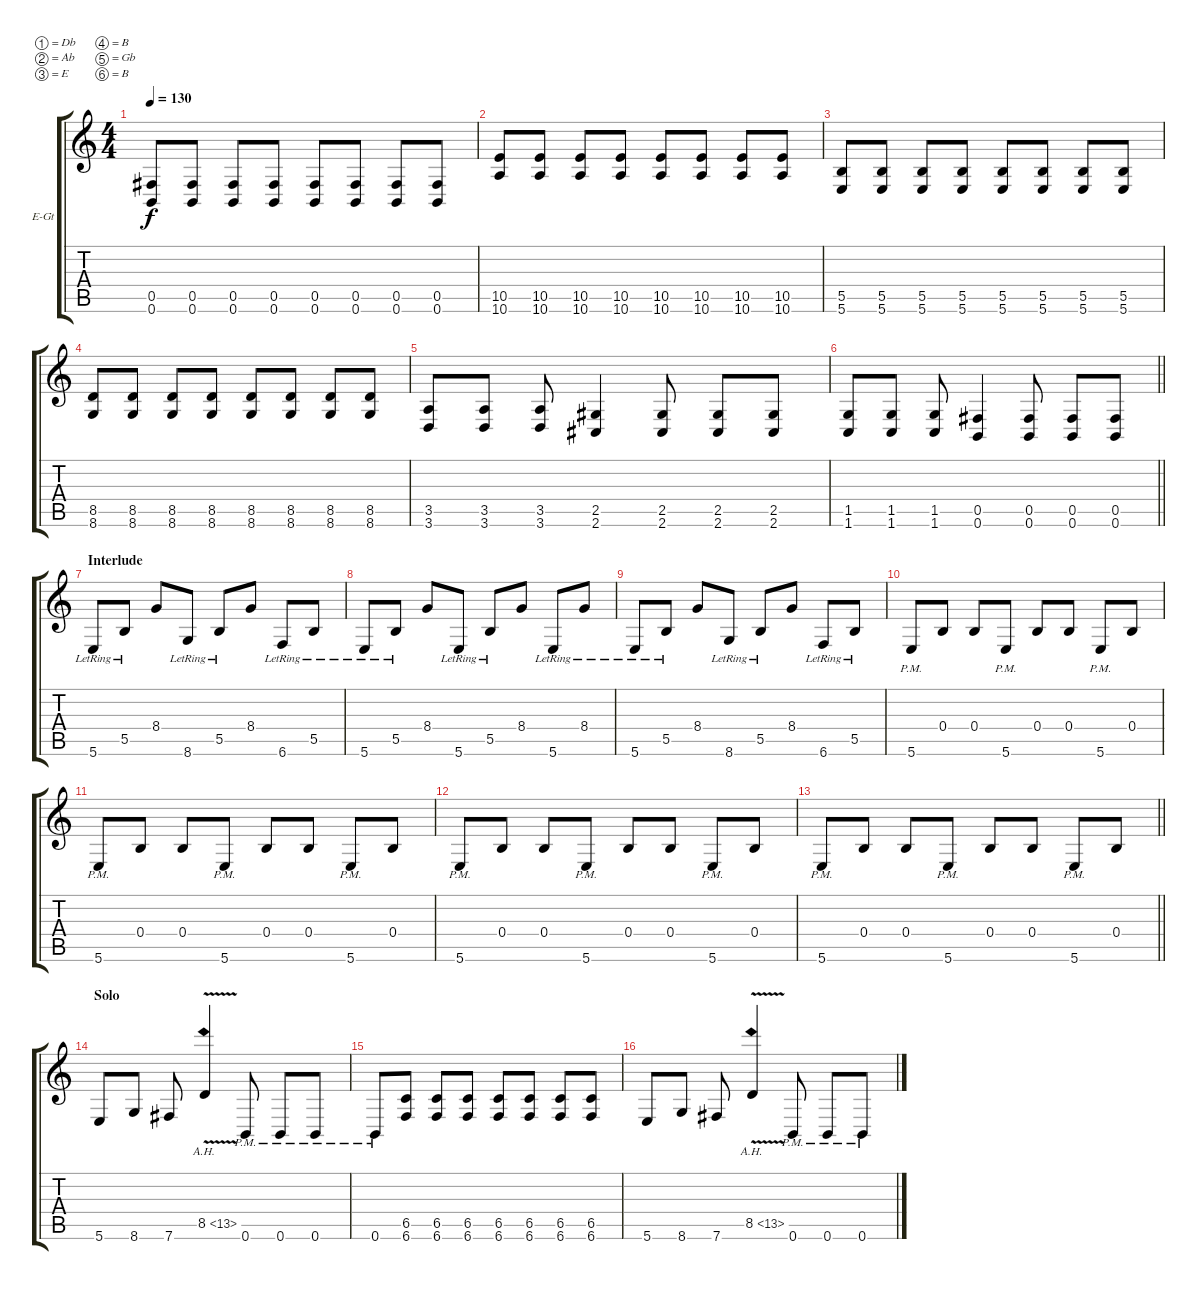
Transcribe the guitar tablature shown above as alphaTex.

\bracketExtendMode groupsimilarinstruments
\firstSystemTrackNameOrientation horizontal
\otherSystemsTrackNameOrientation horizontal
\track ("James Root" "E-Gt") {instrument overdrivenguitar}
\staff {score tabs}
\tuning (Db4 Ab3 E3 B2 Gb2 B1)
\ts (4 4)
\tempo 130
\clef g2
\ks c
(0.5 0.6).8{dy f} (0.5 0.6).8 (0.5 0.6).8 (0.5 0.6).8 (0.5 0.6).8 (0.5 0.6).8 (0.5 0.6).8 (0.5 0.6).8 |
(10.5 10.6).8 (10.5 10.6).8 (10.5 10.6).8 (10.5 10.6).8 (10.5 10.6).8 (10.5 10.6).8 (10.5 10.6).8 (10.5 10.6).8 |
(5.5 5.6).8 (5.5 5.6).8 (5.5 5.6).8 (5.5 5.6).8 (5.5 5.6).8 (5.5 5.6).8 (5.5 5.6).8 (5.5 5.6).8 |
(8.5 8.6).8 (8.5 8.6).8 (8.5 8.6).8 (8.5 8.6).8 (8.5 8.6).8 (8.5 8.6).8 (8.5 8.6).8 (8.5 8.6).8 |
(3.5 3.6).8 (3.5 3.6).8 (3.5 3.6).8 (2.5 2.6).4 (2.5 2.6).8 (2.5 2.6).8 (2.5 2.6).8 |
\barLineRight lightlight
(1.5 1.6).8 (1.5 1.6).8 (1.5 1.6).8 (0.5 0.6).4 (0.5 0.6).8 (0.5 0.6).8 (0.5 0.6).8 |
\section ("" "Interlude")
5.6{lr}.8 5.5{lr}.8 8.4.8 8.6{lr}.8 5.5{lr}.8 8.4.8 6.6{lr}.8 5.5{lr}.8 |
5.6{lr}.8 5.5{lr}.8 8.4.8 5.6{lr}.8 5.5{lr}.8 8.4.8 5.6{lr}.8 8.4{lr}.8 |
5.6{lr}.8 5.5{lr}.8 8.4.8 8.6{lr}.8 5.5{lr}.8 8.4.8 6.6{lr}.8 5.5{lr}.8 |
5.6{pm}.8 0.4.8 0.4.8 5.6{pm}.8 0.4.8 0.4.8 5.6{pm}.8 0.4.8 |
5.6{pm}.8 0.4.8 0.4.8 5.6{pm}.8 0.4.8 0.4.8 5.6{pm}.8 0.4.8 |
5.6{pm}.8 0.4.8 0.4.8 5.6{pm}.8 0.4.8 0.4.8 5.6{pm}.8 0.4.8 |
\barLineRight lightlight
5.6{pm}.8 0.4.8 0.4.8 5.6{pm}.8 0.4.8 0.4.8 5.6{pm}.8 0.4.8 |
\section ("" "Solo")
5.6.8 8.6.8 7.6.8 8.5{ah 5 v}.4 0.6{pm}.8 0.6{pm}.8 0.6{pm}.8 |
0.6{pm}.8 (6.5 6.6).8 (6.5 6.6).8 (6.5 6.6).8 (6.5 6.6).8 (6.5 6.6).8 (6.5 6.6).8 (6.5 6.6).8 |
5.6.8 8.6.8 7.6.8 8.5{ah 5 v}.4 0.6{pm}.8 0.6{pm}.8 0.6{pm}.8
